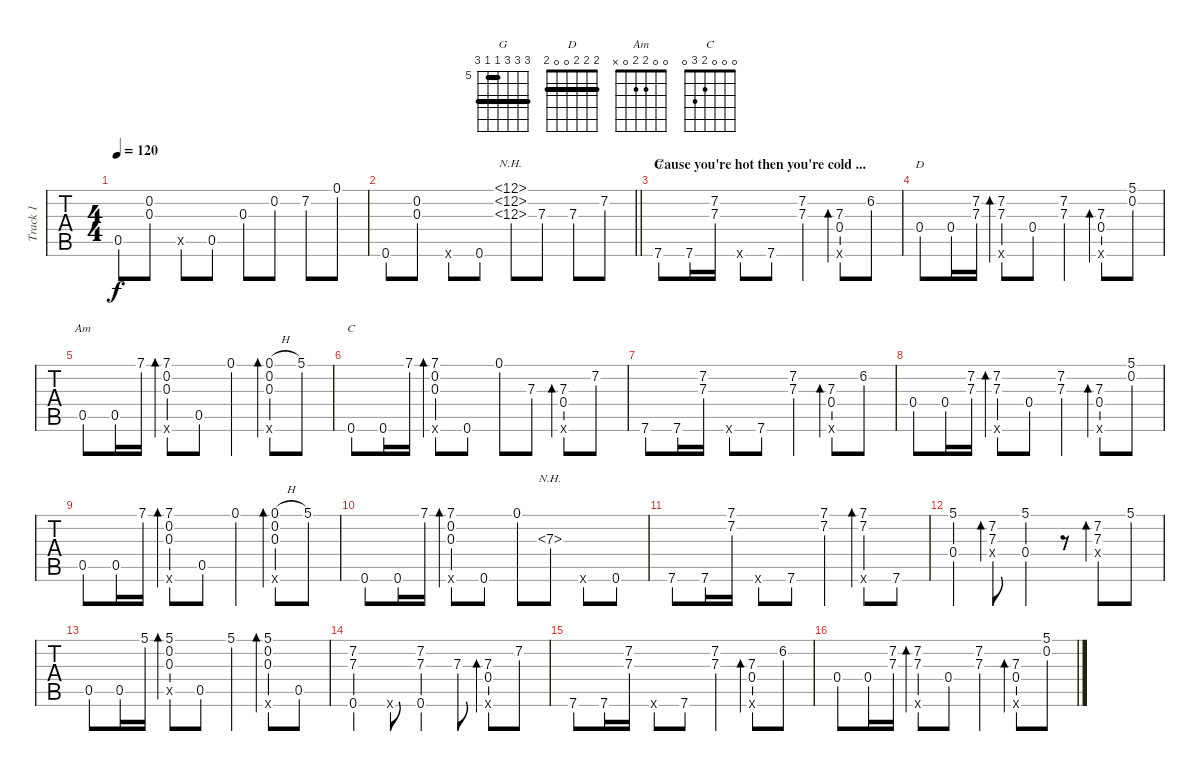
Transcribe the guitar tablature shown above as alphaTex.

\track ("Track 1" "Track 1") {instrument acousticguitarsteel}
\staff {tabs}
\tuning (E4 C4 G3 D3 A2 C2) {hide}
\chord ("G" 7 7 7 5 5 7) {firstfret 5 barre (5 7)}
\chord ("D" 2 2 2 0 0 2) {barre 2}
\chord ("Am" 0 0 2 2 0 x)
\chord ("C" 0 0 0 2 3 0)
\ts (4 4)
\tempo 120
\clef g2
\ks c
0.5.8{dy f} (0.2 0.3).8 0.5{x}.8 0.5.8 0.3.8 0.2.8 7.2.8 0.1.8 |
\barLineRight lightlight
0.6.8 (0.2 0.3).8 0.6{x}.8 0.6.8 (12.1{nh} 12.2{nh} 12.3{nh}).8 7.3.8 7.3.8 7.2.8 |
\section ("" "Cause you're hot then you're cold ...")
7.6.8{ch "G"} 7.6.16 (7.2 7.3).16 0.6{x}.8 7.6.8 (7.2 7.3).4 (7.3 0.4 0.6{x}).8{bd 60} 6.2.8 |
0.4.8{ch "D"} 0.4.16 (7.2 7.3).16 (7.2 7.3 0.6{x}).8{bd 60} 0.4.8 (7.2 7.3).4 (7.3 0.4 0.6{x}).8{bd 60} (5.1 0.2).8 |
0.5.8{ch "Am"} 0.5.16 7.1.16 (7.1 0.2 0.3 0.6{x}).8{bd 60} 0.5.8 0.1.4 (0.1{h} 0.2 0.3 0.6{x}).8{bd 60} 5.1.8 |
0.6.8{ch "C"} 0.6.16 7.1.16 (7.1 0.2 0.3 0.6{x}).8{bd 60} 0.6.8 0.1.8 7.3.8 (7.3 0.4 0.6{x}).8{bd 60} 7.2.8 |
7.6.8 7.6.16 (7.2 7.3).16 0.6{x}.8 7.6.8 (7.2 7.3).4 (7.3 0.4 0.6{x}).8{bd 60} 6.2.8 |
0.4.8 0.4.16 (7.2 7.3).16 (7.2 7.3 0.6{x}).8{bd 60} 0.4.8 (7.2 7.3).4 (7.3 0.4 0.6{x}).8{bd 60} (5.1 0.2).8 |
0.5.8 0.5.16 7.1.16 (7.1 0.2 0.3 0.6{x}).8{bd 60} 0.5.8 0.1.4 (0.1{h} 0.2 0.3 0.6{x}).8{bd 60} 5.1.8 |
0.6.8 0.6.16 7.1.16 (7.1 0.2 0.3 0.6{x}).8{bd 60} 0.6.8 0.1.8 7.3{nh}.8 0.6{x}.8 0.6.8 |
7.6.8 7.6.16 (7.1 7.2).16 0.6{x}.8 7.6.8 (7.1 7.2).4 (7.1 7.2 0.6{x}).8{bd 60} 7.6.8 |
(5.1 0.4).4 (7.2 7.3 0.4{x}).8{bd 60} (5.1 0.4).4 r.8 (7.2 7.3 0.4{x}).8{bd 60} 5.1.8 |
0.5.8 0.5.16 5.1.16 (5.1 0.2 0.3 0.5{x}).8{bd 60} 0.5.8 5.1.4 (5.1 0.2 0.3 0.6{x}).8{bd 60} 0.5.8 |
(7.2 7.3 0.6).4 0.6{x}.8 (7.2 7.3 0.6).4 7.3.8 (7.3 0.4 0.6{x}).8{bd 60} 7.2.8 |
7.6.8 7.6.16 (7.2 7.3).16 0.6{x}.8 7.6.8 (7.2 7.3).4 (7.3 0.4 0.6{x}).8{bd 60} 6.2.8 |
0.4.8 0.4.16 (7.2 7.3).16 (7.2 7.3 0.6{x}).8{bd 60} 0.4.8 (7.2 7.3).4 (7.3 0.4 0.6{x}).8{bd 60} (5.1 0.2).8
